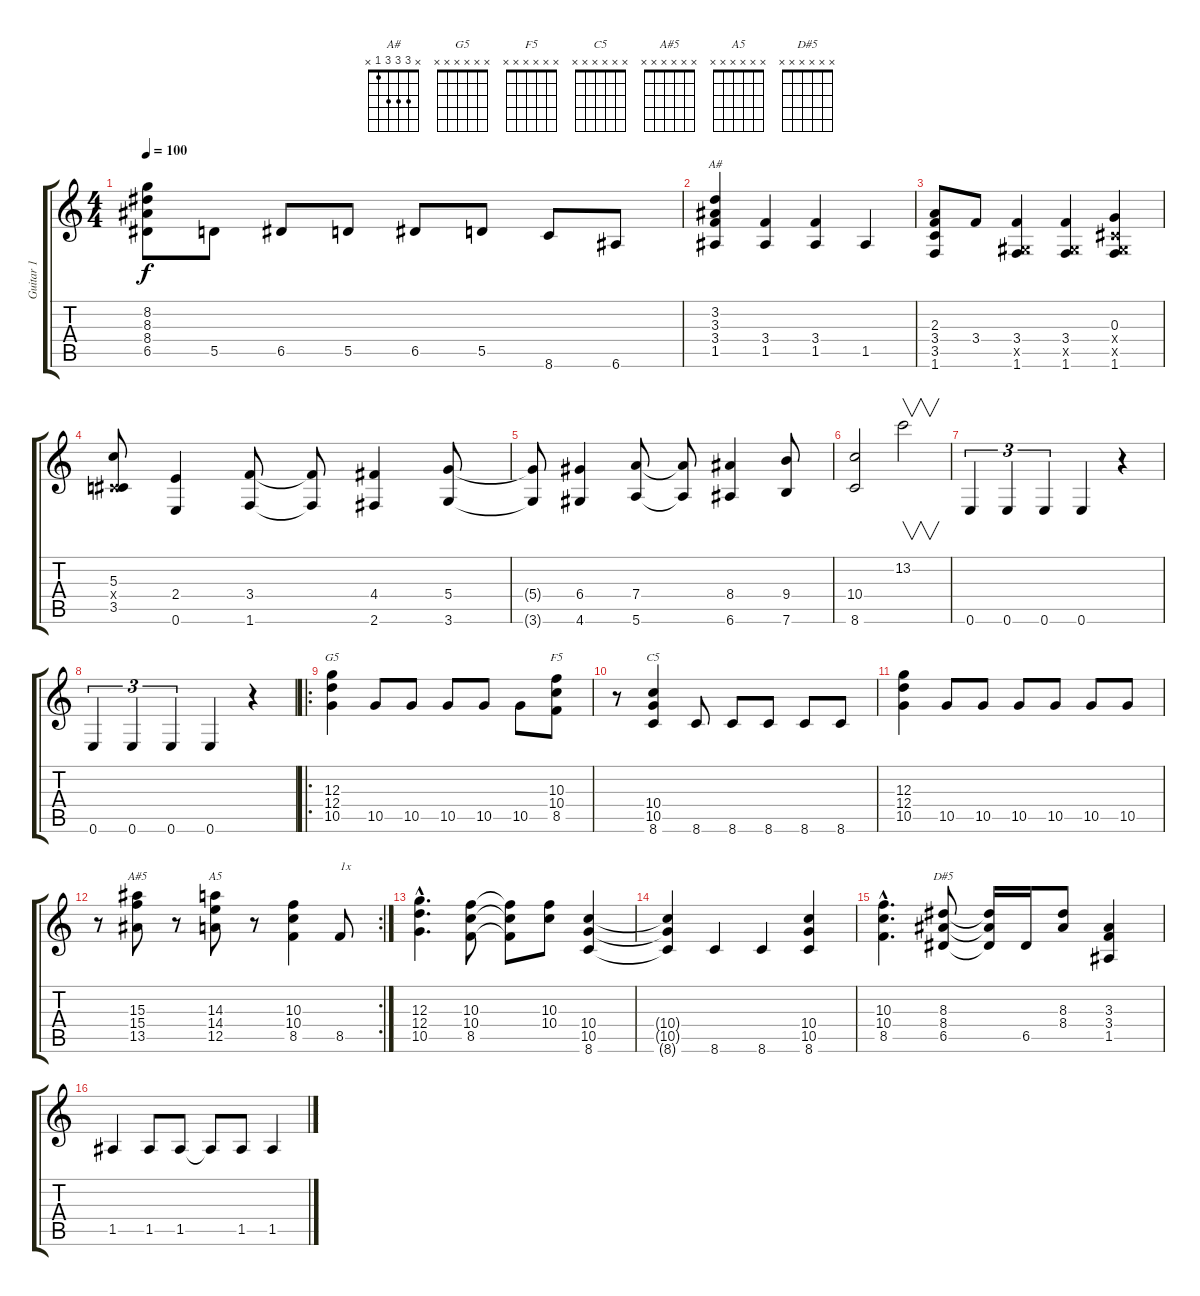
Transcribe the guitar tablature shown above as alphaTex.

\track ("Guitar 1" "Guitar 1") {instrument overdrivenguitar}
\staff {score tabs}
\tuning (E4 B3 G3 D3 A2 E2) {hide}
\chord ("A#" x 3 3 3 1 x)
\chord ("G5" x x x x x x) {firstfret 0}
\chord ("F5" x x x x x x) {firstfret 0}
\chord ("C5" x x x x x x) {firstfret 0}
\chord ("A#5" x x x x x x) {firstfret 0}
\chord ("A5" x x x x x x) {firstfret 0}
\chord ("D#5" x x x x x x) {firstfret 0}
\ts (4 4)
\tempo 100
\clef g2
\ks c
(8.2{t} 8.3{t} 8.4{t} 6.5{t}).8{dy f} 5.5.8 6.5.8 5.5.8 6.5.8 5.5.8 8.6.8 6.6.8 |
(3.2 3.3 3.4 1.5).4{ch "A#"} (3.4 1.5).4 (3.4 1.5).4 1.5.4 |
(2.3 3.4 3.5 1.6).8 3.4.8 (3.4 -1.5{x} 1.6).4 (3.4 -1.5{x} 1.6).4 (0.3 -1.4{x} -1.5{x} 1.6).4 |
(5.3 -1.4{x} 3.5).8 (2.4 0.6).4 (3.4 1.6).8 (3.4{t} 1.6{t}).8 (4.4 2.6).4 (5.4 3.6).8 |
(5.4{t} 3.6{t}).8 (6.4 4.6).4 (7.4 5.6).8 (7.4{t} 5.6{t}).8 (8.4 6.6).4 (9.4 7.6).8 |
(10.4 8.6).2 13.2.2{v} |
0.6.4{tu (3 2)} 0.6.4{tu (3 2)} 0.6.4{tu (3 2)} 0.6.4 r.4 |
0.6.4{tu (3 2)} 0.6.4{tu (3 2)} 0.6.4{tu (3 2)} 0.6.4 r.4 |
\ro
(12.3 12.4 10.5).4{ch "G5"} 10.5.8 10.5.8 10.5.8 10.5.8 10.5.8 (10.3 10.4 8.5).8{ch "F5"} |
r.8 (10.4 10.5 8.6).4{ch "C5"} 8.6.8 8.6.8 8.6.8 8.6.8 8.6.8 |
(12.3 12.4 10.5).4 10.5.8 10.5.8 10.5.8 10.5.8 10.5.8 10.5.8 |
\rc 2
r.8 (15.3 15.4 13.5).8{ch "A#5"} r.8 (14.3 14.4 12.5).8{ch "A5"} r.8 (10.3 10.4 8.5).4 8.5.8{txt "1x"} |
(12.3{hac} 12.4{hac} 10.5{hac}).4{d} (10.3 10.4 8.5).8 (10.3{t} 10.4{t} 8.5{t}).8 (10.3 10.4).8 (10.4 10.5 8.6).4 |
(10.4{t} 10.5{t} 8.6{t}).4 8.6.4 8.6.4 (10.4 10.5 8.6).4 |
(10.3{hac} 10.4{hac} 8.5{hac}).4{d} (8.3 8.4 6.5).8{ch "D#5"} (8.3{t} 8.4{t} 6.5{t}).16 6.5.16 (8.3 8.4).8 (3.3 3.4 1.5).4 |
1.5.4 1.5.8 1.5.8 1.5{t}.8 1.5.8 1.5.4
